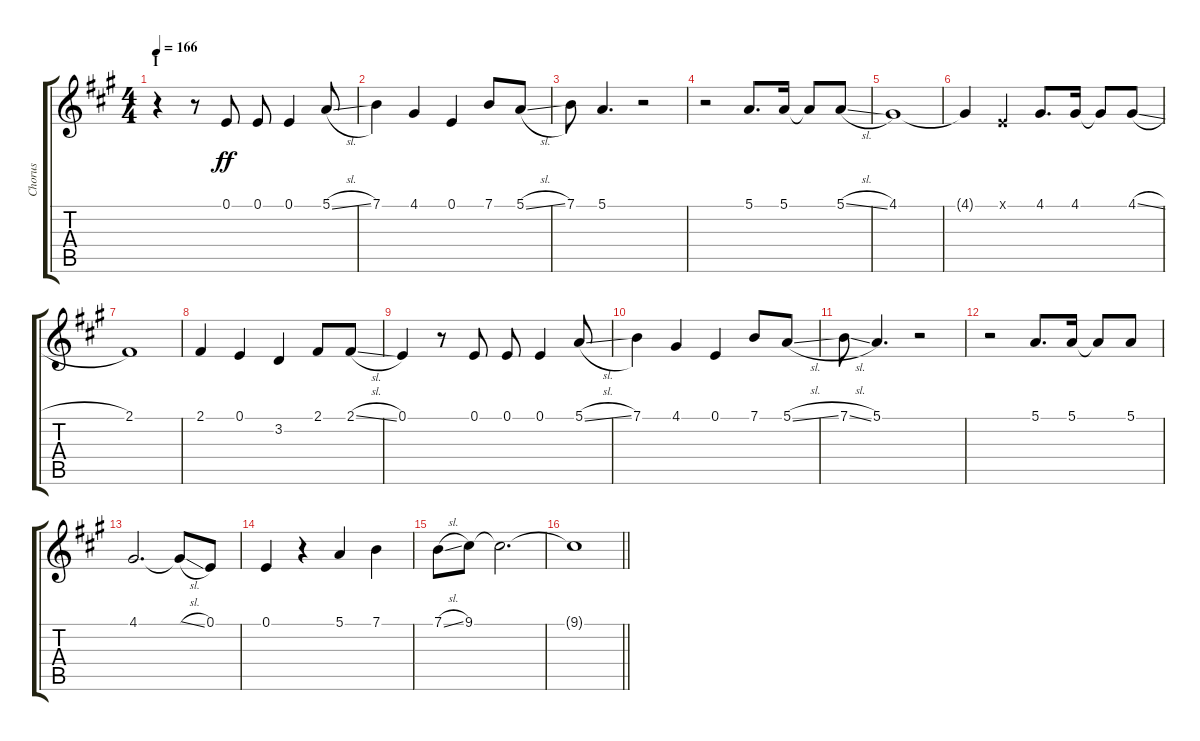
\track ("Chorus" "Chorus") {instrument voiceoohs}
\staff {score tabs}
\tuning (E4 B3 G3 D3 A2 E2) {hide}
\ts (4 4)
\section ("" "I")
\tempo 166
\clef g2
\ks a
r.4{dy ff} r.8 0.1.8 0.1.8 0.1.4 5.1{sl}.8 |
7.1.4 4.1.4 0.1.4 7.1.8 5.1{sl}.8 |
7.1.8 5.1.4{d} r.2 |
r.2 5.1.8{d} 5.1.16 5.1{t}.8 5.1{sl}.8 |
4.1.1 |
4.1{t}.4 0.1{x}.4 4.1.8{d} 4.1.16 4.1{t}.8 4.1{sl}.8 |
2.1.1 |
2.1.4 0.1.4 3.2.4 2.1.8 2.1{sl}.8 |
0.1.4 r.8 0.1.8 0.1.8 0.1.4 5.1{sl}.8 |
7.1.4 4.1.4 0.1.4 7.1.8 5.1{sl}.8 |
7.1{sl}.8 5.1.4{d} r.2 |
r.2 5.1.8{d} 5.1.16 5.1{t}.8 5.1.8 |
4.1.2{d} 4.1{sl t}.8 0.1.8 |
0.1.4 r.4 5.1.4 7.1.4 |
7.1{sl}.8 9.1.8 9.1{t}.2{d} |
\barLineRight lightlight
9.1{t}.1
